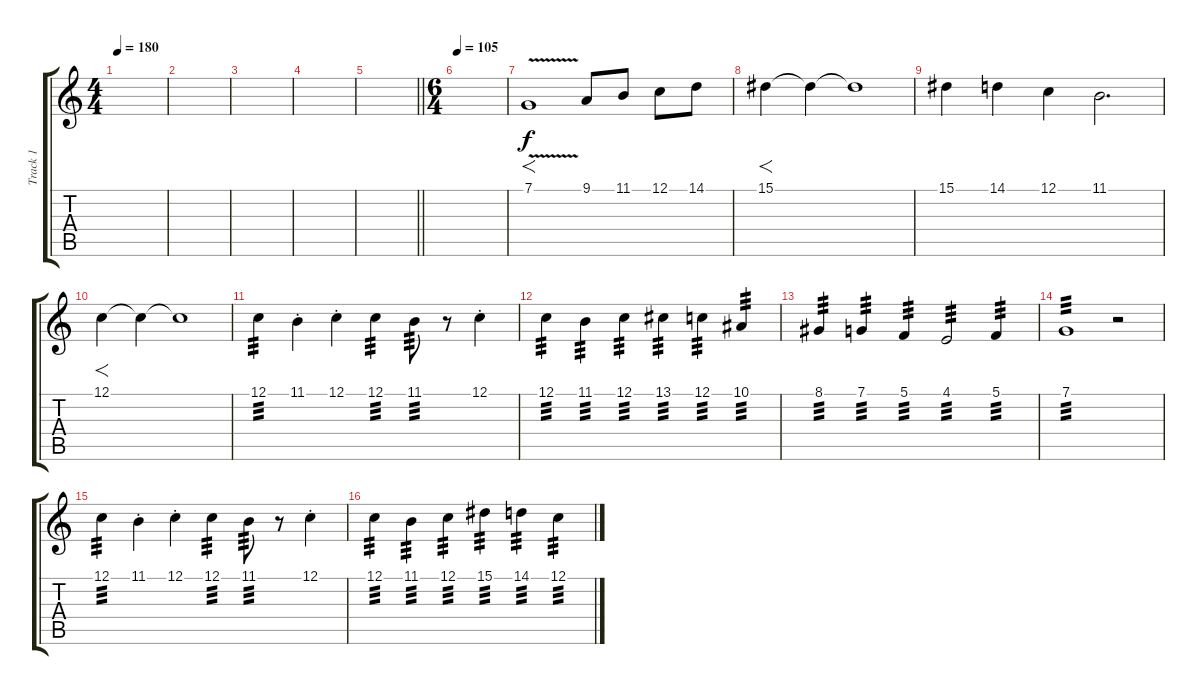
\track ("Track 1" "Track 1") {instrument violin}
\staff {score tabs}
\tuning (C4 G3 Eb3 Bb2 F2 C2) {hide}
\ts (4 4)
\tempo 180
\clef g2
\ks c
|
|
|
|
\barLineRight lightlight
|
\ts (6 4)
\tempo 105
|
7.1{v}.1{f volume 10} 9.1.8 11.1.8 12.1.8 14.1.8 |
15.1.4{f} 15.1{t}.4 15.1{t}.1 |
15.1.4 14.1.4 12.1.4 11.1.2{d} |
12.1.4{f} 12.1{t}.4 12.1{t}.1 |
12.1.4{tp 3 instrument harpsichord} 11.1{st}.4 12.1{st}.4 12.1.4{tp 3} 11.1.8{tp 3} r.8 12.1{st}.4 |
12.1.4{tp 3} 11.1.4{tp 3} 12.1.4{tp 3} 13.1.4{tp 3} 12.1.4{tp 3} 10.1.4{tp 3} |
8.1.4{tp 3} 7.1.4{tp 3} 5.1.4{tp 3} 4.1.2{tp 3} 5.1.4{tp 3} |
7.1.1{tp 3 volume 4} r.2 |
12.1.4{tp 3 volume 10} 11.1{st}.4 12.1{st}.4 12.1.4{tp 3} 11.1.8{tp 3} r.8 12.1{st}.4 |
12.1.4{tp 3} 11.1.4{tp 3} 12.1.4{tp 3} 15.1.4{tp 3} 14.1.4{tp 3} 12.1.4{tp 3}
